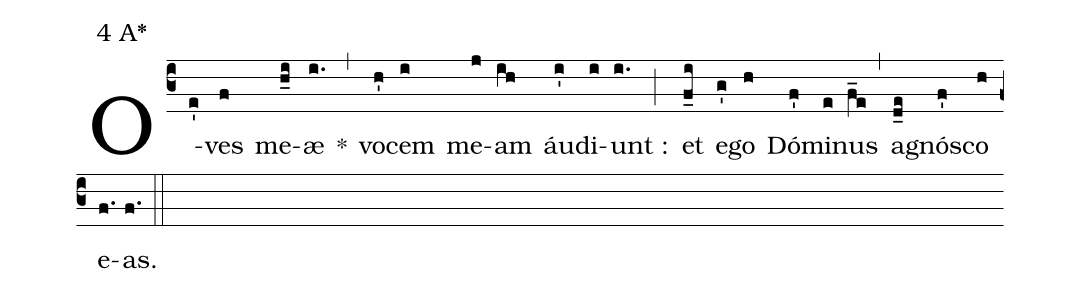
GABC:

mode: 4 A*;
%%
(c3) O(e')ves(f) me(h_i)æ(i.) *(,) vo(h')cem(i) me(j)am(ih) áu(i')di(i)unt :(i.) (;) et(f_i) e(g')go(h) Dó(f')mi(e)nus(f_e) (,) a(d_e)gnó(f')sco(h) e(f.)as.(f.) (::)
